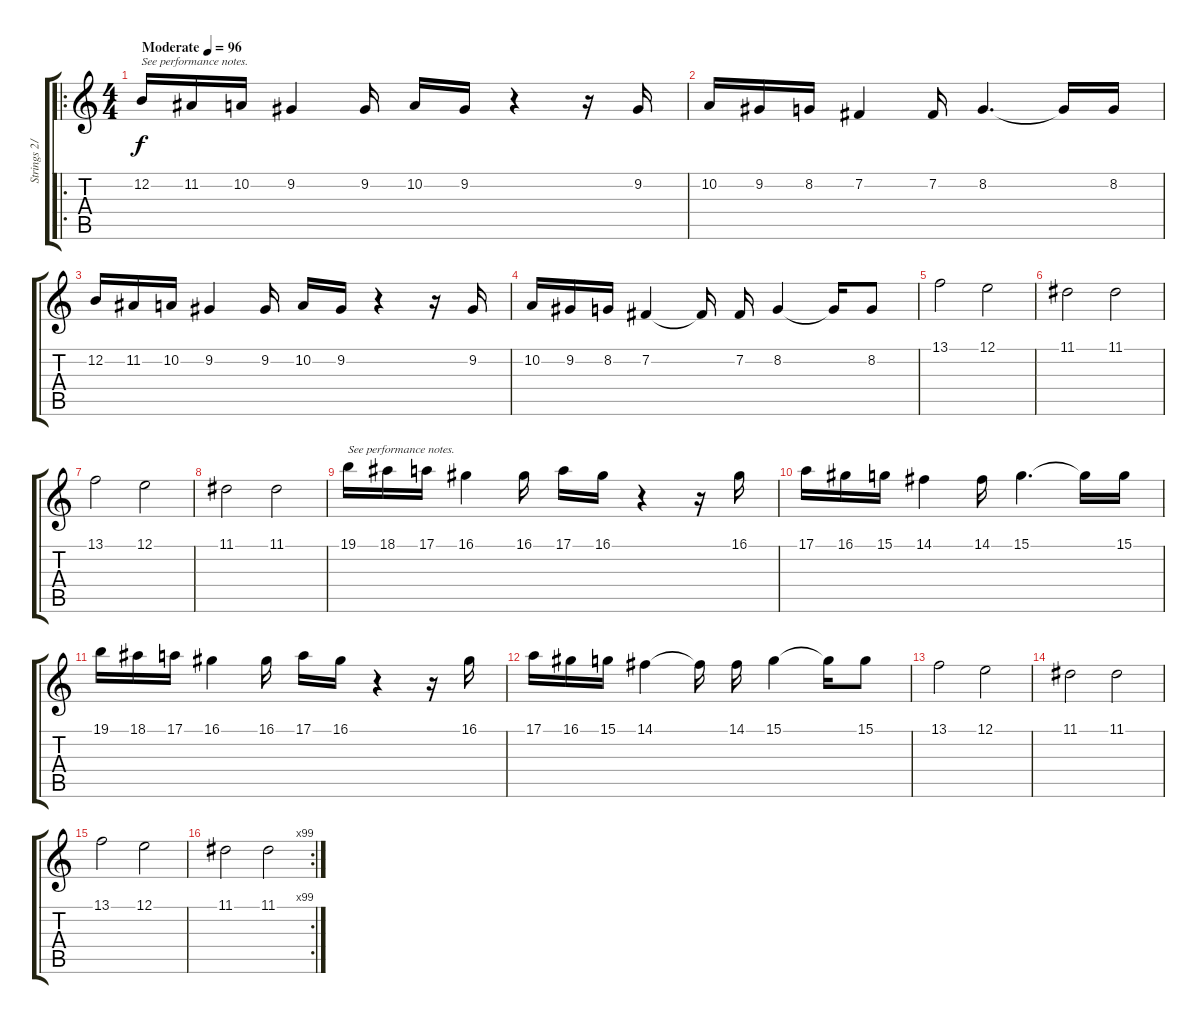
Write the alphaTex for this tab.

\track ("Strings 2/Voice" "Strings 2/") {instrument violin}
\staff {score tabs}
\tuning (E4 B3 G3 D3 A2 E2) {hide}
\ro
\ts (4 4)
\tempo (96 "Moderate")
\clef g2
\ks c
12.2.16{txt "See performance notes." dy f balance 5 instrument violin} 11.2.16 10.2.16 9.2.4 9.2.16 10.2.16 9.2.16 r.4 r.16 9.2.16 |
10.2.16 9.2.16 8.2.16 7.2.4 7.2.16 8.2.4{d} 8.2{t}.16 8.2.16 |
12.2.16 11.2.16 10.2.16 9.2.4 9.2.16 10.2.16 9.2.16 r.4 r.16 9.2.16 |
10.2.16 9.2.16 8.2.16 7.2.4 7.2{t}.16 7.2.16 8.2.4 8.2{t}.16 8.2.8 |
13.1.2{balance 8 instrument choiraahs} 12.1.2 |
11.1.2 11.1.2 |
13.1.2 12.1.2 |
11.1.2 11.1.2 |
19.1.16{txt "See performance notes." balance 5 instrument violin} 18.1.16 17.1.16 16.1.4 16.1.16 17.1.16 16.1.16 r.4 r.16 16.1.16 |
17.1.16 16.1.16 15.1.16 14.1.4 14.1.16 15.1.4{d} 15.1{t}.16 15.1.16 |
19.1.16 18.1.16 17.1.16 16.1.4 16.1.16 17.1.16 16.1.16 r.4 r.16 16.1.16 |
17.1.16 16.1.16 15.1.16 14.1.4 14.1{t}.16 14.1.16 15.1.4 15.1{t}.16 15.1.8 |
13.1.2{balance 8 instrument choiraahs} 12.1.2 |
11.1.2 11.1.2 |
13.1.2 12.1.2 |
\rc 99
11.1.2 11.1.2
